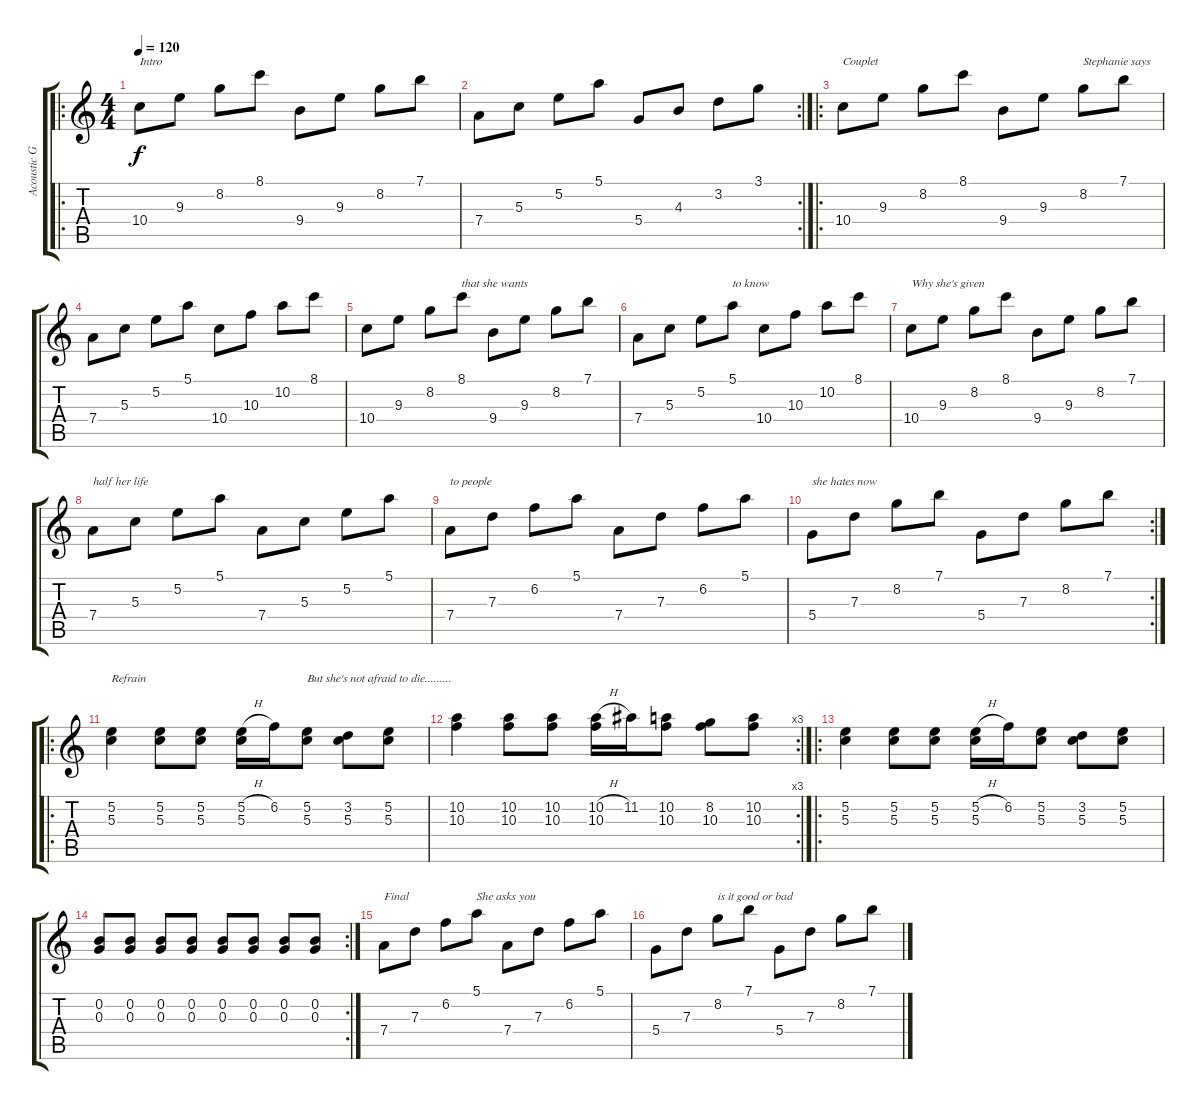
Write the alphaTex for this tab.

\track ("Acoustic Guitar" "Acoustic G") {instrument acousticguitarnylon}
\staff {score tabs}
\tuning (E4 B3 G3 D3 A2 E2) {hide}
\ro
\ts (4 4)
\tempo 120
\clef g2
\ks c
10.4.8{txt "Intro" dy f instrument acousticguitarnylon} 9.3.8 8.2.8 8.1.8 9.4.8 9.3.8 8.2.8 7.1.8 |
\rc 2
7.4.8 5.3.8 5.2.8 5.1.8 5.4.8 4.3.8 3.2.8 3.1.8 |
\ro
10.4.8{txt "Couplet"} 9.3.8 8.2.8 8.1.8 9.4.8 9.3.8 8.2.8{txt "Stephanie says"} 7.1.8 |
7.4.8 5.3.8 5.2.8 5.1.8 10.4.8 10.3.8 10.2.8 8.1.8 |
10.4.8 9.3.8 8.2.8 8.1.8{txt "that she wants"} 9.4.8 9.3.8 8.2.8 7.1.8 |
7.4.8 5.3.8 5.2.8 5.1.8{txt "to know"} 10.4.8 10.3.8 10.2.8 8.1.8 |
10.4.8{txt "Why she's given"} 9.3.8 8.2.8 8.1.8 9.4.8 9.3.8 8.2.8 7.1.8 |
7.4.8{txt "half her life"} 5.3.8 5.2.8 5.1.8 7.4.8 5.3.8 5.2.8 5.1.8 |
7.4.8{txt "to people"} 7.3.8 6.2.8 5.1.8 7.4.8 7.3.8 6.2.8 5.1.8 |
\rc 2
5.4.8{txt "she hates now"} 7.3.8 8.2.8 7.1.8 5.4.8 7.3.8 8.2.8 7.1.8 |
\ro
(5.2 5.3).4{txt "Refrain"} (5.2 5.3).8 (5.2 5.3).8 (5.2{h} 5.3).16 6.2.16 (5.2 5.3).8{txt "But she's not afraid to die........."} (3.2 5.3).8 (5.2 5.3).8 |
\rc 3
(10.2 10.3).4 (10.2 10.3).8 (10.2 10.3).8 (10.2{h} 10.3).16 11.2.16 (10.2 10.3).8 (8.2 10.3).8 (10.2 10.3).8 |
\ro
(5.2 5.3).4 (5.2 5.3).8 (5.2 5.3).8 (5.2{h} 5.3).16 6.2.16 (5.2 5.3).8 (3.2 5.3).8 (5.2 5.3).8 |
\rc 2
(0.2 0.3).8 (0.2 0.3).8 (0.2 0.3).8 (0.2 0.3).8 (0.2 0.3).8 (0.2 0.3).8 (0.2 0.3).8 (0.2 0.3).8 |
7.4.8{txt "Final"} 7.3.8 6.2.8 5.1.8{txt "She asks you"} 7.4.8 7.3.8 6.2.8 5.1.8 |
5.4.8 7.3.8 8.2.8{txt "is it good or bad"} 7.1.8 5.4.8 7.3.8 8.2.8 7.1.8
